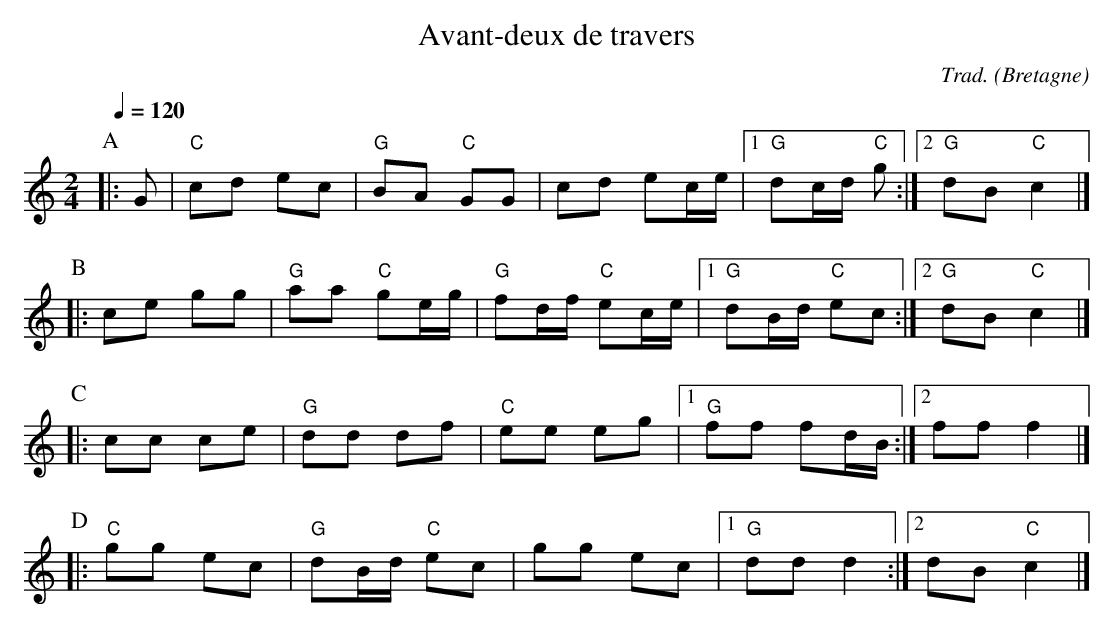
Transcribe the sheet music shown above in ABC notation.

X:1
T:Avant-deux de travers
C:Trad.
O:Bretagne
M:2/4
L:1/8
Q:1/4=120
K:C
P:A
|: G | "C"cd ec | "G"BA "C"GG | cd ec/e/ |1 "G"dc/d/ "C"g :|2 "G"dB "C"c2 |]
%%vskip 1
P:B
|: ce gg | "G"aa "C"ge/g/ | "G"fd/f/ "C"ec/e/ |1 "G"dB/d/ "C"ec :|2 "G"dB "C"c2 |]
%%vskip 1
P:C
|: cc ce | "G"dd df | "C"ee eg |1 "G"ff fd/B/ :|2 ff f2 |]
%%vskip 1
P:D
|: "C"gg ec | "G"dB/d/ "C"ec | gg ec |1 "G"dd d2 :|2 dB "C"c2 |]
